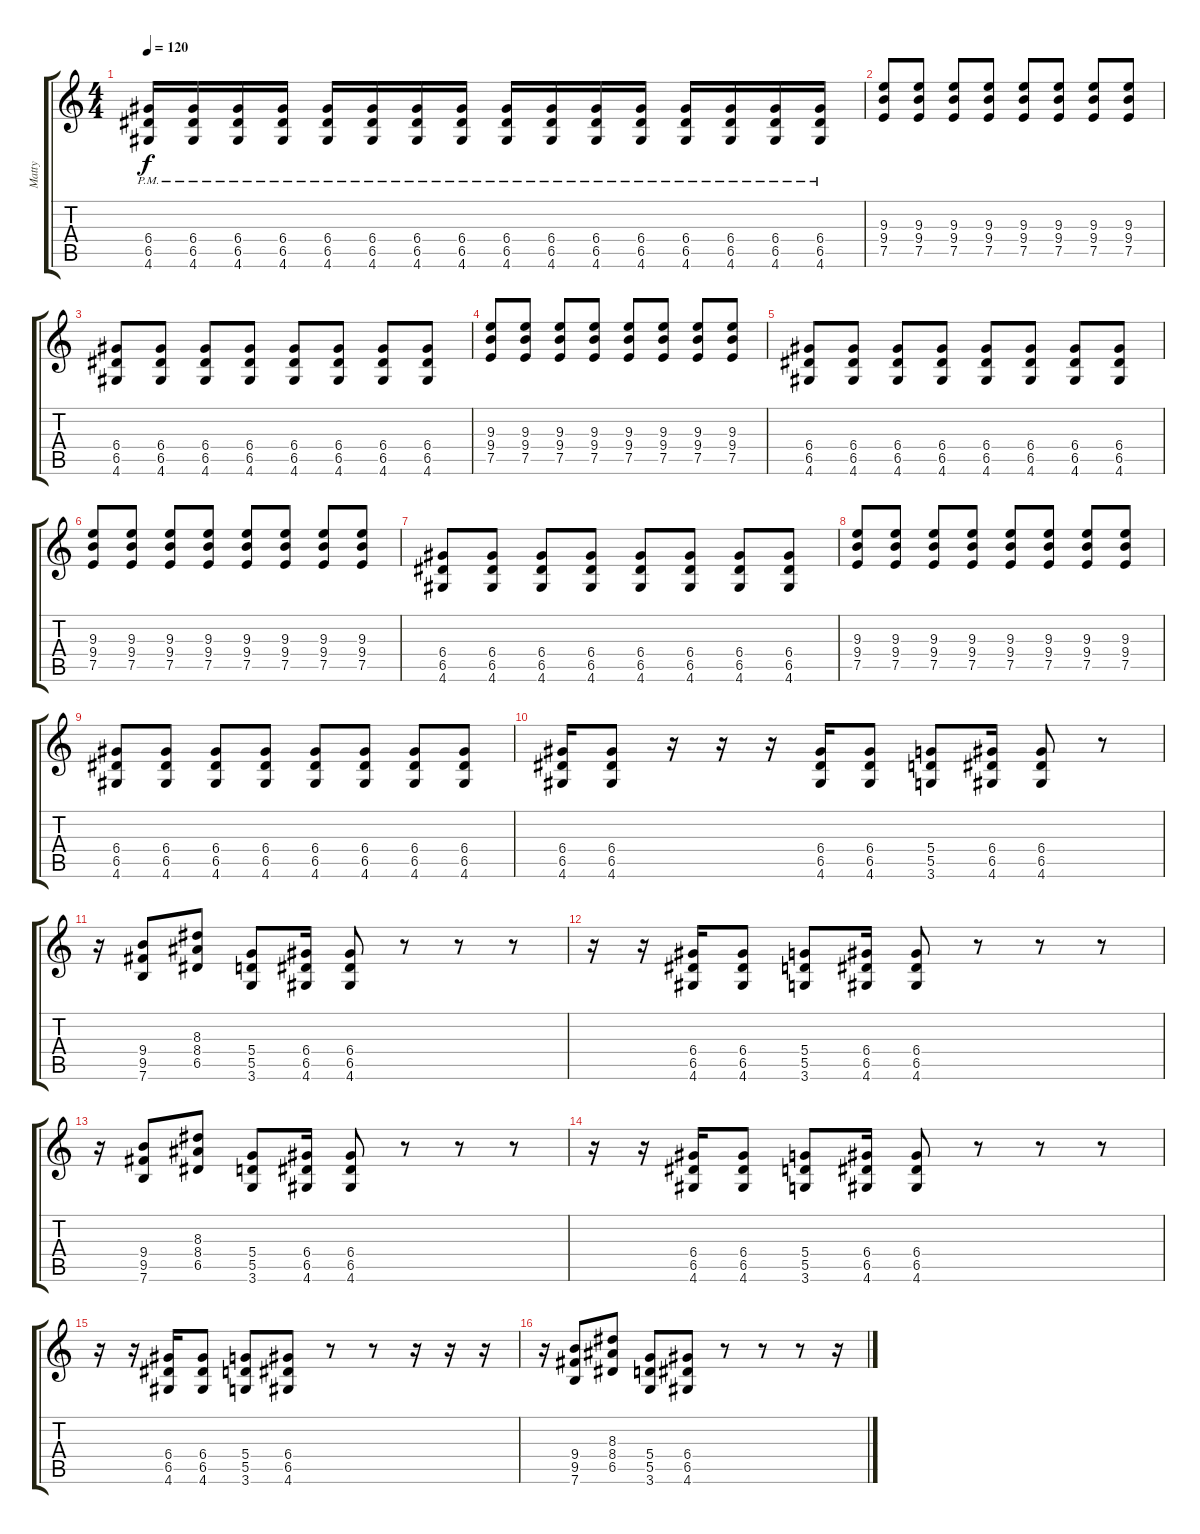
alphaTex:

\track ("Matty" "Matty") {instrument overdrivenguitar}
\staff {score tabs}
\tuning (E4 B3 G3 D3 A2 E2) {hide}
\ts (4 4)
\tempo 120
\clef g2
\ks c
(6.4{pm} 6.5{pm} 4.6{pm}).16{dy f} (6.4{pm} 6.5{pm} 4.6{pm}).16 (6.4{pm} 6.5{pm} 4.6{pm}).16 (6.4{pm} 6.5{pm} 4.6{pm}).16 (6.4{pm} 6.5{pm} 4.6{pm}).16 (6.4{pm} 6.5{pm} 4.6{pm}).16 (6.4{pm} 6.5{pm} 4.6{pm}).16 (6.4{pm} 6.5{pm} 4.6{pm}).16 (6.4{pm} 6.5{pm} 4.6{pm}).16 (6.4{pm} 6.5{pm} 4.6{pm}).16 (6.4{pm} 6.5{pm} 4.6{pm}).16 (6.4{pm} 6.5{pm} 4.6{pm}).16 (6.4{pm} 6.5{pm} 4.6{pm}).16 (6.4{pm} 6.5{pm} 4.6{pm}).16 (6.4{pm} 6.5{pm} 4.6{pm}).16 (6.4{pm} 6.5{pm} 4.6{pm}).16 |
(9.3 9.4 7.5).8 (9.3 9.4 7.5).8 (9.3 9.4 7.5).8 (9.3 9.4 7.5).8 (9.3 9.4 7.5).8 (9.3 9.4 7.5).8 (9.3 9.4 7.5).8 (9.3 9.4 7.5).8 |
(6.4 6.5 4.6).8 (6.4 6.5 4.6).8 (6.4 6.5 4.6).8 (6.4 6.5 4.6).8 (6.4 6.5 4.6).8 (6.4 6.5 4.6).8 (6.4 6.5 4.6).8 (6.4 6.5 4.6).8 |
(9.3 9.4 7.5).8 (9.3 9.4 7.5).8 (9.3 9.4 7.5).8 (9.3 9.4 7.5).8 (9.3 9.4 7.5).8 (9.3 9.4 7.5).8 (9.3 9.4 7.5).8 (9.3 9.4 7.5).8 |
(6.4 6.5 4.6).8 (6.4 6.5 4.6).8 (6.4 6.5 4.6).8 (6.4 6.5 4.6).8 (6.4 6.5 4.6).8 (6.4 6.5 4.6).8 (6.4 6.5 4.6).8 (6.4 6.5 4.6).8 |
(9.3 9.4 7.5).8 (9.3 9.4 7.5).8 (9.3 9.4 7.5).8 (9.3 9.4 7.5).8 (9.3 9.4 7.5).8 (9.3 9.4 7.5).8 (9.3 9.4 7.5).8 (9.3 9.4 7.5).8 |
(6.4 6.5 4.6).8 (6.4 6.5 4.6).8 (6.4 6.5 4.6).8 (6.4 6.5 4.6).8 (6.4 6.5 4.6).8 (6.4 6.5 4.6).8 (6.4 6.5 4.6).8 (6.4 6.5 4.6).8 |
(9.3 9.4 7.5).8 (9.3 9.4 7.5).8 (9.3 9.4 7.5).8 (9.3 9.4 7.5).8 (9.3 9.4 7.5).8 (9.3 9.4 7.5).8 (9.3 9.4 7.5).8 (9.3 9.4 7.5).8 |
(6.4 6.5 4.6).8 (6.4 6.5 4.6).8 (6.4 6.5 4.6).8 (6.4 6.5 4.6).8 (6.4 6.5 4.6).8 (6.4 6.5 4.6).8 (6.4 6.5 4.6).8 (6.4 6.5 4.6).8 |
(6.4 6.5 4.6).16 (6.4 6.5 4.6).8 r.16 r.16 r.16 (6.4 6.5 4.6).16 (6.4 6.5 4.6).8 (5.4 5.5 3.6).8 (6.4 6.5 4.6).16 (6.4 6.5 4.6).8 r.8 |
r.16 (9.4 9.5 7.6).8 (8.3 8.4 6.5).8 (5.4 5.5 3.6).8 (6.4 6.5 4.6).16 (6.4 6.5 4.6).8 r.8 r.8 r.8 |
r.16 r.16 (6.4 6.5 4.6).16 (6.4 6.5 4.6).8 (5.4 5.5 3.6).8 (6.4 6.5 4.6).16 (6.4 6.5 4.6).8 r.8 r.8 r.8 |
r.16 (9.4 9.5 7.6).8 (8.3 8.4 6.5).8 (5.4 5.5 3.6).8 (6.4 6.5 4.6).16 (6.4 6.5 4.6).8 r.8 r.8 r.8 |
r.16 r.16 (6.4 6.5 4.6).16 (6.4 6.5 4.6).8 (5.4 5.5 3.6).8 (6.4 6.5 4.6).16 (6.4 6.5 4.6).8 r.8 r.8 r.8 |
r.16 r.16 (6.4 6.5 4.6).16 (6.4 6.5 4.6).8 (5.4 5.5 3.6).8 (6.4 6.5 4.6).8 r.8 r.8 r.16 r.16 r.16 |
r.16 (9.4 9.5 7.6).8 (8.3 8.4 6.5).8 (5.4 5.5 3.6).8 (6.4 6.5 4.6).8 r.8 r.8 r.8 r.16
